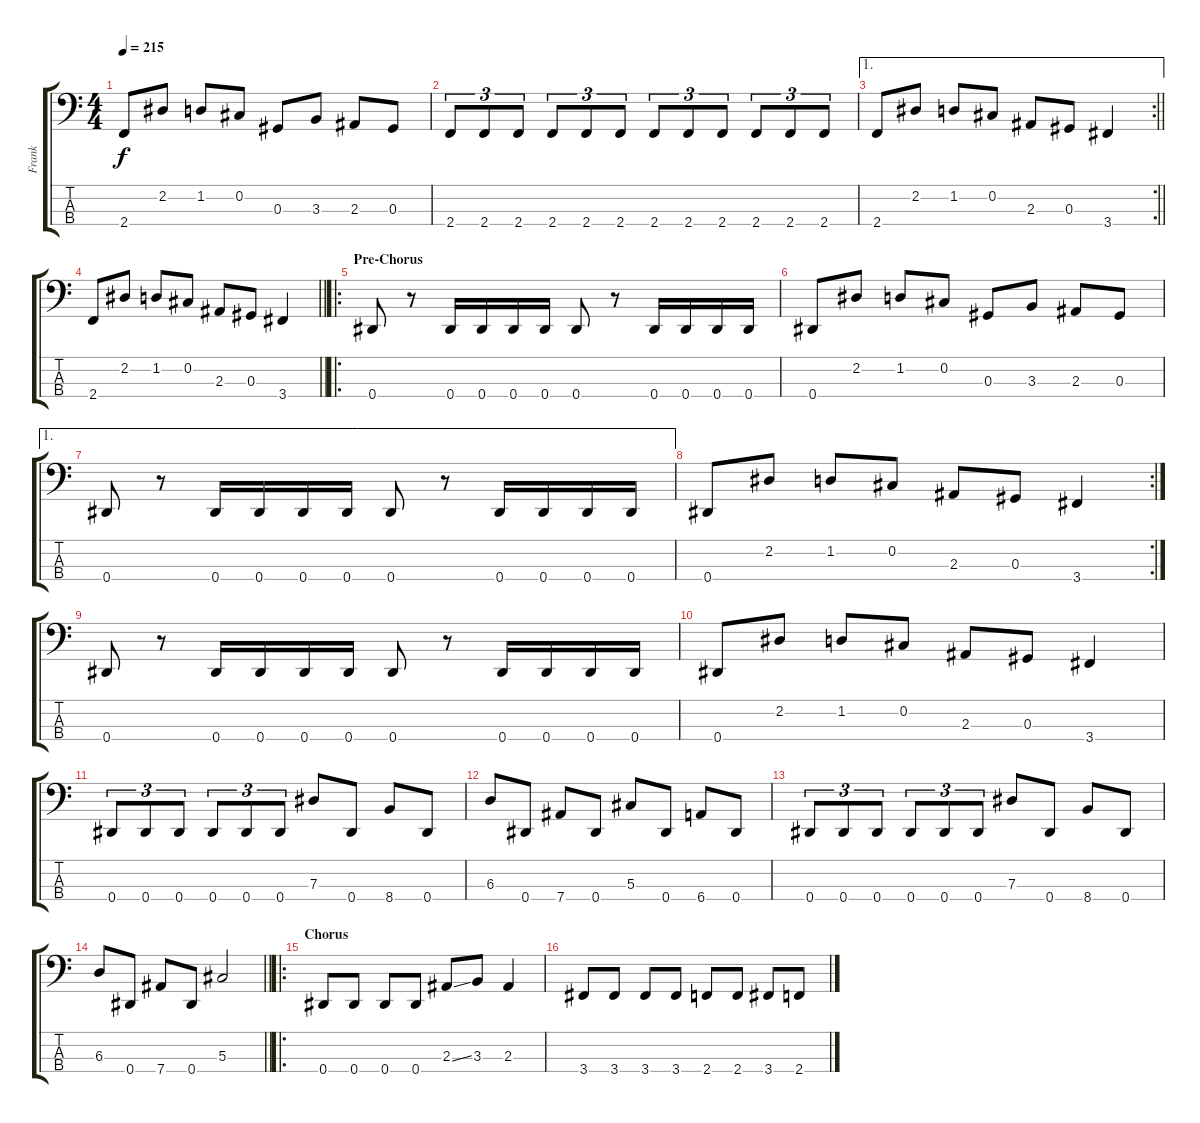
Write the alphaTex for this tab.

\track ("Frank" "Frank") {instrument electricbasspick}
\staff {score tabs}
\tuning (Gb2 Db2 Ab1 Eb1) {hide}
\ts (4 4)
\tempo 215
\clef f4
\ks c
2.4.8{dy f} 2.2.8 1.2.8 0.2.8 0.3.8 3.3.8 2.3.8 0.3.8 |
2.4.8{tu (3 2)} 2.4.8{tu (3 2)} 2.4.8{tu (3 2)} 2.4.8{tu (3 2)} 2.4.8{tu (3 2)} 2.4.8{tu (3 2)} 2.4.8{tu (3 2)} 2.4.8{tu (3 2)} 2.4.8{tu (3 2)} 2.4.8{tu (3 2)} 2.4.8{tu (3 2)} 2.4.8{tu (3 2)} |
\ae 1
\rc 2
\barLineRight lightlight
2.4.8 2.2.8 1.2.8 0.2.8 2.3.8 0.3.8 3.4.4 |
\barLineRight lightlight
2.4.8 2.2.8 1.2.8 0.2.8 2.3.8 0.3.8 3.4.4 |
\ro
\section ("" "Pre-Chorus")
0.4.8 r.8 0.4.16 0.4.16 0.4.16 0.4.16 0.4.8 r.8 0.4.16 0.4.16 0.4.16 0.4.16 |
0.4.8 2.2.8 1.2.8 0.2.8 0.3.8 3.3.8 2.3.8 0.3.8 |
\ae 1
0.4.8 r.8 0.4.16 0.4.16 0.4.16 0.4.16 0.4.8 r.8 0.4.16 0.4.16 0.4.16 0.4.16 |
\rc 2
0.4.8 2.2.8 1.2.8 0.2.8 2.3.8 0.3.8 3.4.4 |
0.4.8 r.8 0.4.16 0.4.16 0.4.16 0.4.16 0.4.8 r.8 0.4.16 0.4.16 0.4.16 0.4.16 |
0.4.8 2.2.8 1.2.8 0.2.8 2.3.8 0.3.8 3.4.4 |
0.4.8{tu (3 2)} 0.4.8{tu (3 2)} 0.4.8{tu (3 2)} 0.4.8{tu (3 2)} 0.4.8{tu (3 2)} 0.4.8{tu (3 2)} 7.3.8 0.4.8 8.4.8 0.4.8 |
6.3.8 0.4.8 7.4.8 0.4.8 5.3.8 0.4.8 6.4.8 0.4.8 |
0.4.8{tu (3 2)} 0.4.8{tu (3 2)} 0.4.8{tu (3 2)} 0.4.8{tu (3 2)} 0.4.8{tu (3 2)} 0.4.8{tu (3 2)} 7.3.8 0.4.8 8.4.8 0.4.8 |
\barLineRight lightlight
6.3.8 0.4.8 7.4.8 0.4.8 5.3.2 |
\ro
\section ("" "Chorus")
0.4.8 0.4.8 0.4.8 0.4.8 2.3{ss}.8 3.3.8 2.3.4 |
3.4.8 3.4.8 3.4.8 3.4.8 2.4.8 2.4.8 3.4.8 2.4.8
